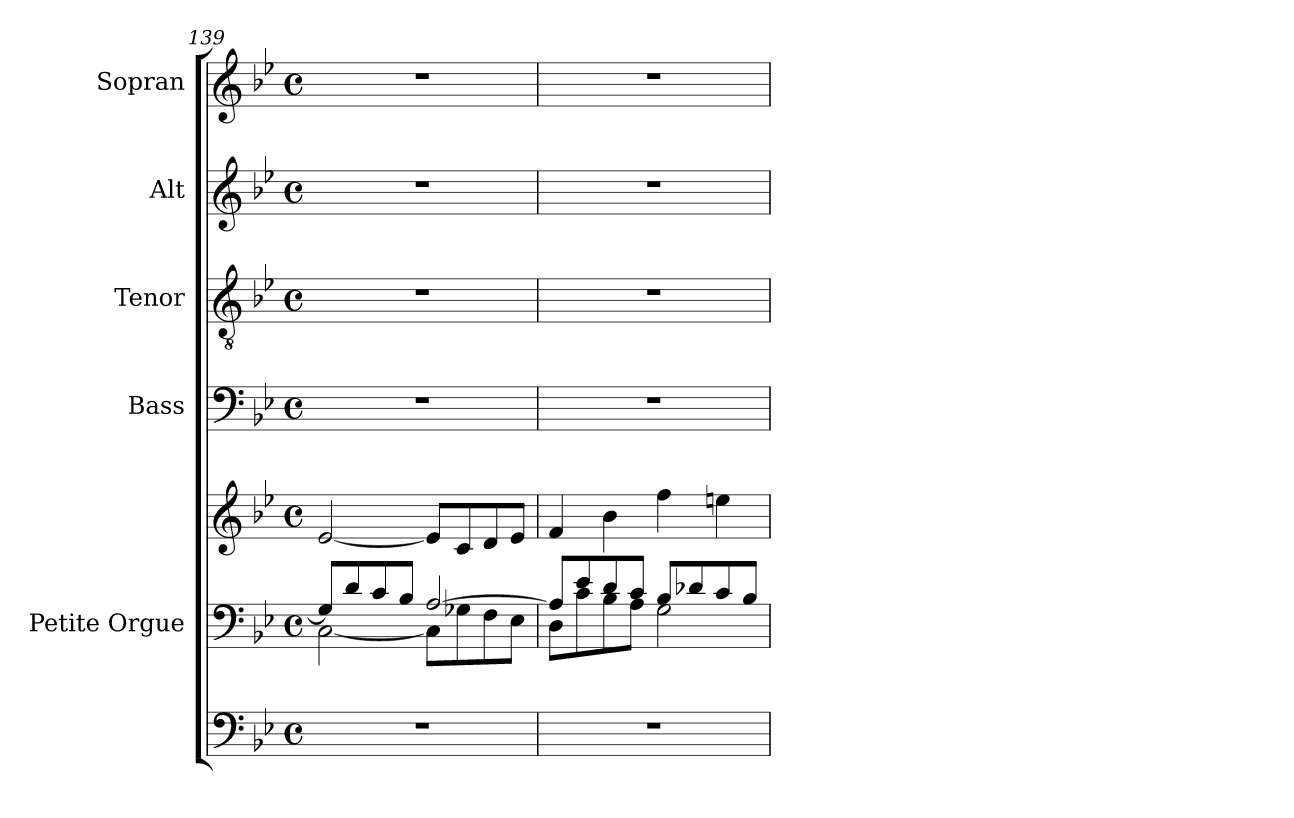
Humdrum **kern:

**kern	**kern	**kern	**kern	**kern	**kern	**kern
*part6	*part5	*part5	*part4	*part3	*part2	*part1
*staff7	*staff6	*staff5	*staff4	*staff3	*staff2	*staff1
*	*I"Petite Orgue	*	*I"Bass	*I"Tenor	*I"Alt	*I"Sopran
*	*I'Org. 1	*	*I'B.	*I'T.	*I'A.	*I'S.
*clefF4	*clefF4	*clefG2	*clefF4	*clefGv2	*clefG2	*clefG2
*k[b-e-]	*k[b-e-]	*k[b-e-]	*k[b-e-]	*k[b-e-]	*k[b-e-]	*k[b-e-]
*B-:	*B-:	*B-:	*B-:	*B-:	*B-:	*B-:
*M4/4	*M4/4	*M4/4	*M4/4	*M4/4	*M4/4	*M4/4
*met(c)	*met(c)	*met(c)	*met(c)	*met(c)	*met(c)	*met(c)
=139	=139	=139	=139	=139	=139	=139
*	*^	*	*	*	*	*
1r	8G/L]	[<2C\	[2e-/	1r	1r	1r	1r
.	8d/	.	.	.	.	.	.
.	8c/	.	.	.	.	.	.
.	8B-/J	.	.	.	.	.	.
.	[>2A/	8C\L]	8e-/L]	.	.	.	.
.	.	8G-X\	8c/	.	.	.	.
.	.	8F\	8d/	.	.	.	.
.	.	8E-\J	8e-/J	.	.	.	.
!!LO:LB:g=z
=140	=140	=140	=140	=140	=140	=140	=140
1r	8A/L]	8D\L	4f/	1r	1r	1r	1r
.	8e-/	8c\	.	.	.	.	.
.	8d/	8B-\	4b-\	.	.	.	.
.	8c/J	8A\J	.	.	.	.	.
.	8B-/L	2G\	4ff\	.	.	.	.
.	8d-X/	.	.	.	.	.	.
.	8c/	.	4een\	.	.	.	.
.	8B-/J	.	.	.	.	.	.
*	*v	*v	*	*	*	*	*
=	=	=	=	=	=	=
*-	*-	*-	*-	*-	*-	*-
